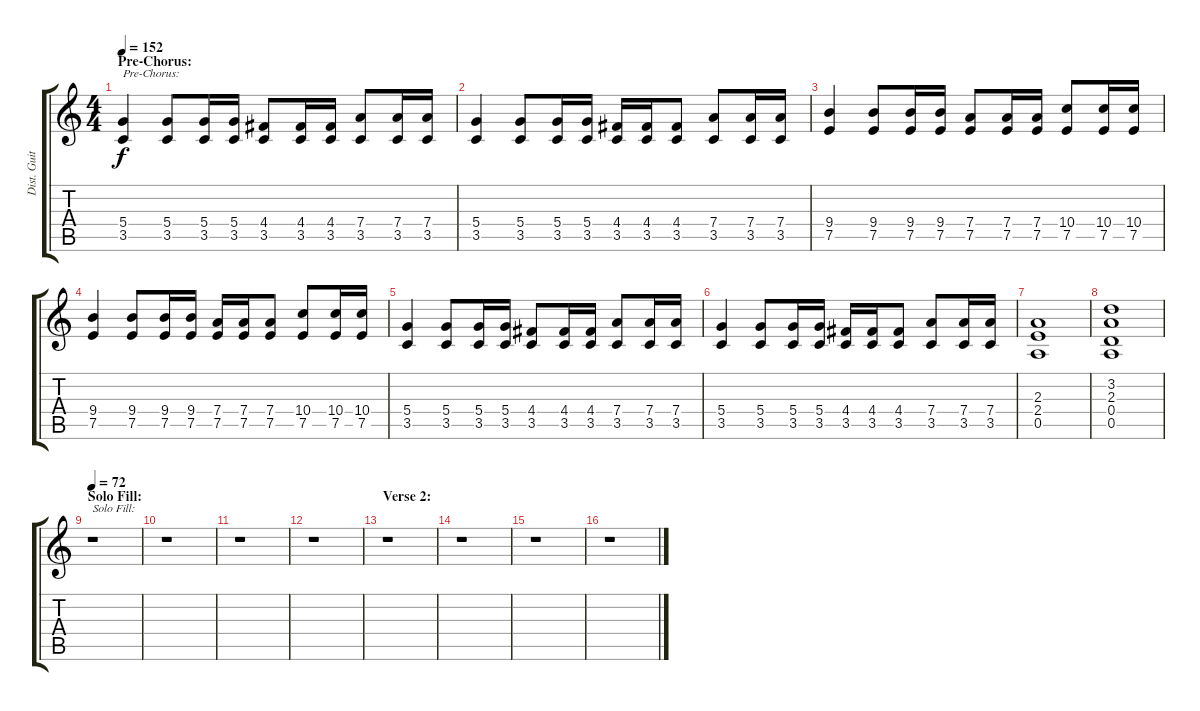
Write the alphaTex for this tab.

\track ("Dist. Guitar 1" "Dist. Guit") {instrument overdrivenguitar}
\staff {score tabs}
\tuning (E4 B3 G3 D3 A2 E2) {hide}
\ts (4 4)
\section ("" "Pre-Chorus:")
\tempo 152
\clef g2
\ks c
(5.4 3.5).4{txt "Pre-Chorus:" dy f} (5.4 3.5).8 (5.4 3.5).16 (5.4 3.5).16 (4.4 3.5).8 (4.4 3.5).16 (4.4 3.5).16 (7.4 3.5).8 (7.4 3.5).16 (7.4 3.5).16 |
(5.4 3.5).4 (5.4 3.5).8 (5.4 3.5).16 (5.4 3.5).16 (4.4 3.5).16 (4.4 3.5).16 (4.4 3.5).8 (7.4 3.5).8 (7.4 3.5).16 (7.4 3.5).16 |
(9.4 7.5).4 (9.4 7.5).8 (9.4 7.5).16 (9.4 7.5).16 (7.4 7.5).8 (7.4 7.5).16 (7.4 7.5).16 (10.4 7.5).8 (10.4 7.5).16 (10.4 7.5).16 |
(9.4 7.5).4 (9.4 7.5).8 (9.4 7.5).16 (9.4 7.5).16 (7.4 7.5).16 (7.4 7.5).16 (7.4 7.5).8 (10.4 7.5).8 (10.4 7.5).16 (10.4 7.5).16 |
(5.4 3.5).4 (5.4 3.5).8 (5.4 3.5).16 (5.4 3.5).16 (4.4 3.5).8 (4.4 3.5).16 (4.4 3.5).16 (7.4 3.5).8 (7.4 3.5).16 (7.4 3.5).16 |
(5.4 3.5).4 (5.4 3.5).8 (5.4 3.5).16 (5.4 3.5).16 (4.4 3.5).16 (4.4 3.5).16 (4.4 3.5).8 (7.4 3.5).8 (7.4 3.5).16 (7.4 3.5).16 |
(2.3 2.4 0.5).1 |
(3.2 2.3 0.4 0.5).1 |
\section ("" "Solo Fill:")
\tempo 72
r.1{txt "Solo Fill:"} |
r.1 |
r.1 |
r.1 |
\section ("" "Verse 2:")
r.1 |
r.1 |
r.1 |
r.1
